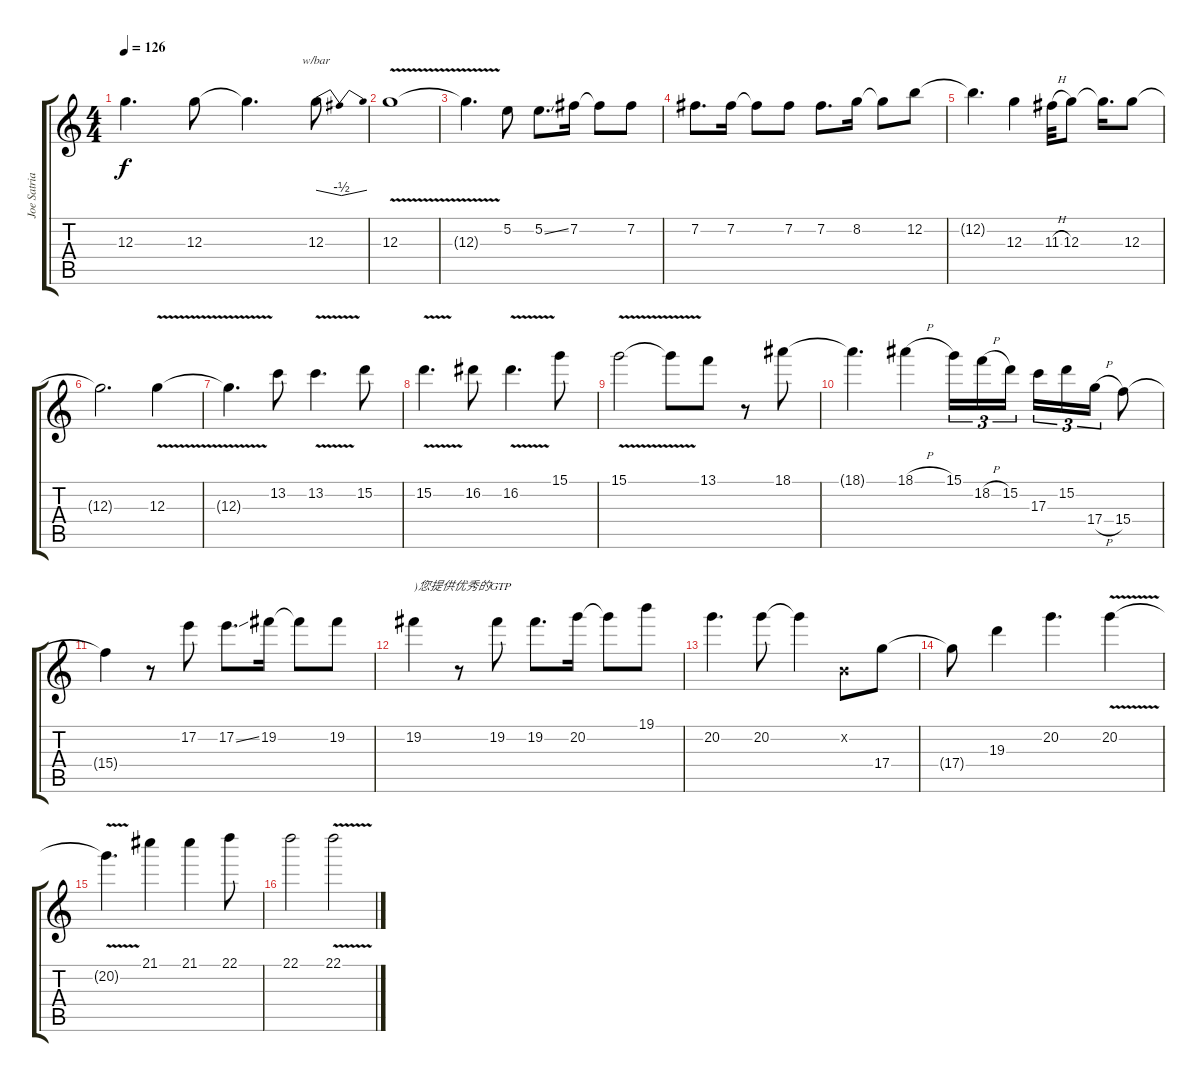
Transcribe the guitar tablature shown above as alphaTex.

\track ("Joe Satriani" "Joe Satria") {instrument distortionguitar}
\staff {score tabs}
\tuning (E4 B3 G3 D3 A2 E2) {hide}
\ts (4 4)
\tempo 126
\clef g2
\ks c
12.3.4{d dy f} 12.3.8 12.3{t}.4{d} 12.3.8{tbe (dip default 0 0 30 -2 60 0)} |
12.3{v}.1 |
12.3{t}.4{d} 5.2.8 5.2{ss}.8{d} 7.2.16 7.2{t}.8 7.2.8 |
7.2.8{d} 7.2.16 7.2{t}.8 7.2.8 7.2.8{d} 8.2.16 8.2{t}.8 12.2.8 |
12.2{t}.4{d} 12.3.4 11.3{h}.32 12.3.8 12.3{t}.16{d} 12.3.8 |
12.3{t}.2{d} 12.3{v}.4 |
12.3{t}.4{d} 13.2.8 13.2{v}.4{d} 15.2.8 |
15.2{v}.4{d} 16.2.8 16.2{v}.4{d} 15.1.8 |
15.1{v}.2 15.1{t}.8 13.1.8 r.8 18.1.8 |
18.1{t}.4{d} 18.1{h}.4 15.1.16{tu (3 2)} 18.2{h}.16{tu (3 2)} 15.2.16{tu (3 2)} 17.3.16{tu (3 2)} 15.2.16{tu (3 2)} 17.4{h}.16{tu (3 2)} 15.4.8 |
15.4{t}.4 r.8 17.2.8 17.2{ss}.8{d} 19.2.16 19.2{t}.8 19.2.8 |
19.2.4{txt ")您提供优秀的GTP"} r.8 19.2.8 19.2.8{d} 20.2.16 20.2{t}.8 19.1.8 |
20.2.4{d} 20.2.8 20.2{t}.4 0.2{x}.8 17.4.8 |
17.4{t}.8 19.3.4 20.2.4{d} 20.2{v}.4 |
20.2{t}.4{d} 21.1.4 21.1.4 22.1.8 |
22.1.2 22.1{v}.2
